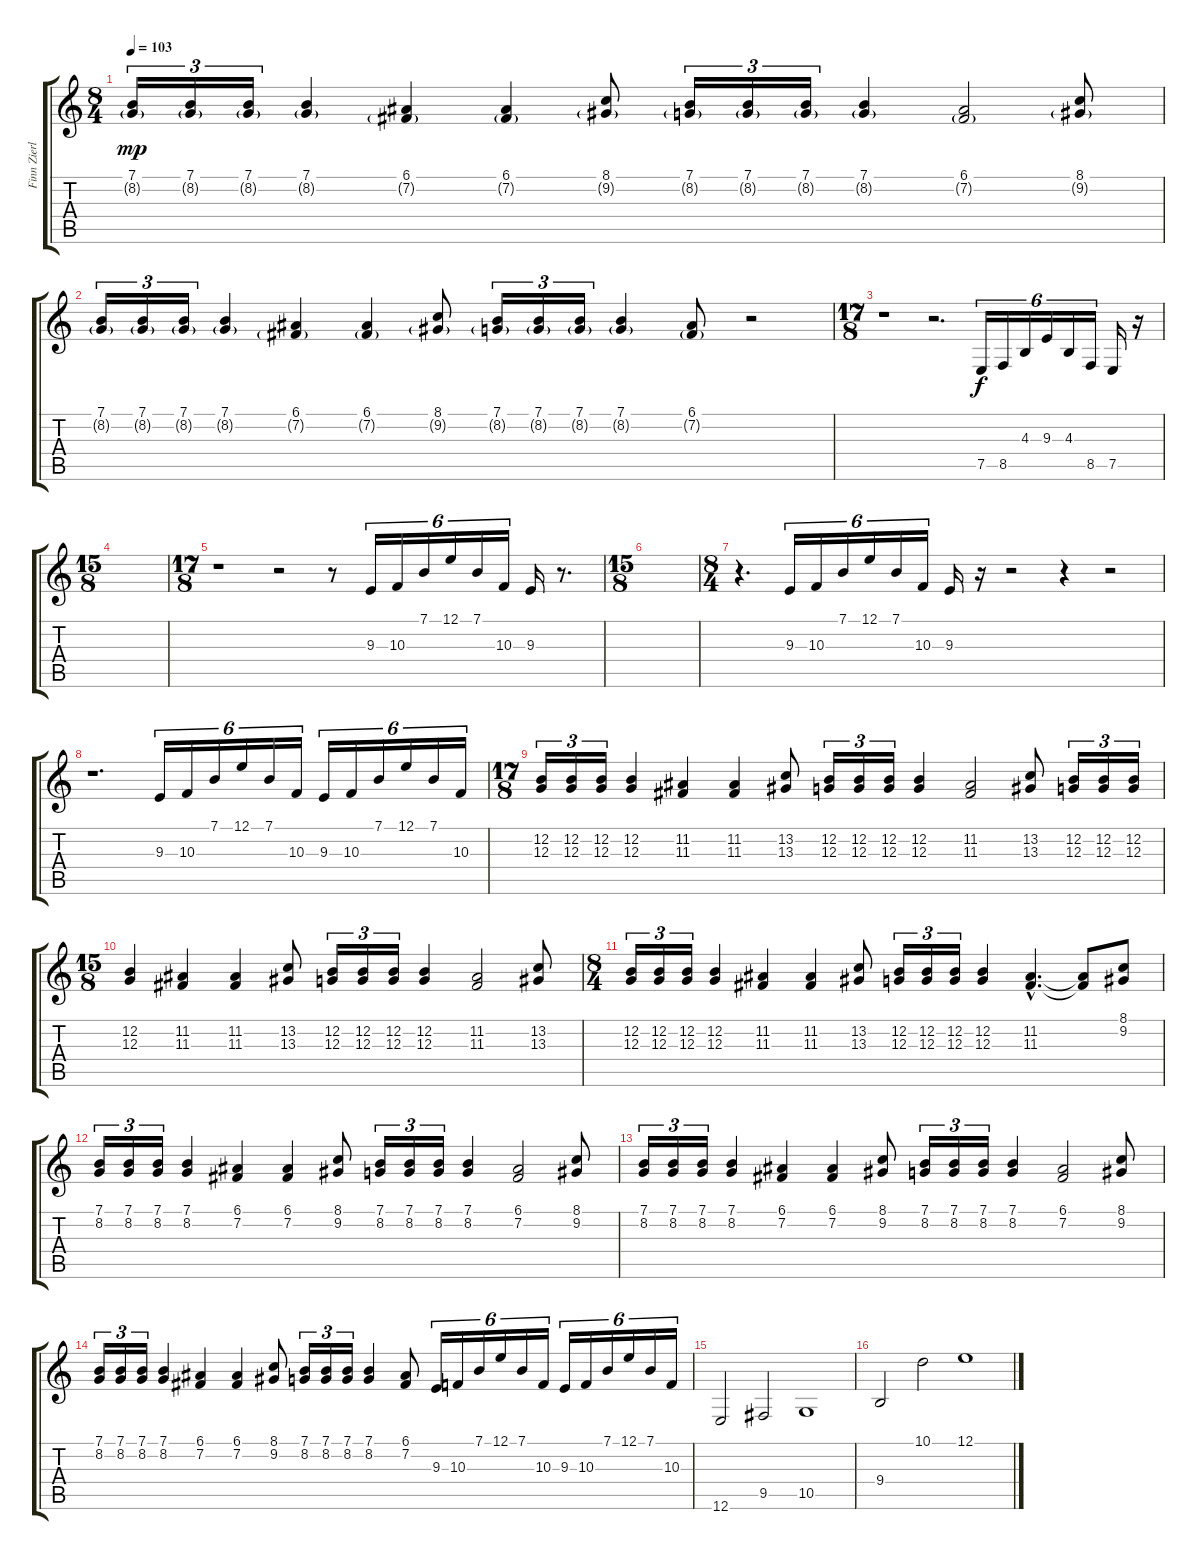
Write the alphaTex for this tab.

\track ("Finn Zierler - keyboards  " "Finn Zierl") {instrument celesta}
\staff {score tabs}
\tuning (E4 B3 G3 D3 A2 E2) {hide}
\ts (8 4)
\tempo 103
\clef g2
\ks c
(7.1 8.2{g}).16{tu (3 2) dy mp instrument celesta} (7.1 8.2{g}).16{tu (3 2)} (7.1 8.2{g}).16{tu (3 2)} (7.1 8.2{g}).4 (6.1 7.2{g}).4 (6.1 7.2{g}).4 (8.1 9.2{g}).8 (7.1 8.2{g}).16{tu (3 2)} (7.1 8.2{g}).16{tu (3 2)} (7.1 8.2{g}).16{tu (3 2)} (7.1 8.2{g}).4 (6.1 7.2{g}).2 (8.1 9.2{g}).8 |
(7.1 8.2{g}).16{tu (3 2)} (7.1 8.2{g}).16{tu (3 2)} (7.1 8.2{g}).16{tu (3 2)} (7.1 8.2{g}).4 (6.1 7.2{g}).4 (6.1 7.2{g}).4 (8.1 9.2{g}).8 (7.1 8.2{g}).16{tu (3 2)} (7.1 8.2{g}).16{tu (3 2)} (7.1 8.2{g}).16{tu (3 2)} (7.1 8.2{g}).4 (6.1 7.2{g}).8 r.2 |
\ts (17 8)
r.1{volume 7 instrument lead2sawtooth} r.2{d} 7.5.16{tu (6 4) dy f} 8.5.16{tu (6 4)} 4.3.16{tu (6 4)} 9.3.16{tu (6 4)} 4.3.16{tu (6 4)} 8.5.16{tu (6 4)} 7.5.16 r.16 |
\ts (15 8)
|
\ts (17 8)
r.1 r.2 r.8 9.3.16{tu (6 4)} 10.3.16{tu (6 4)} 7.1.16{tu (6 4)} 12.1.16{tu (6 4)} 7.1.16{tu (6 4)} 10.3.16{tu (6 4)} 9.3.16 r.8{d} |
\ts (15 8)
|
\ts (8 4)
r.4{d} 9.3.16{tu (6 4)} 10.3.16{tu (6 4)} 7.1.16{tu (6 4)} 12.1.16{tu (6 4)} 7.1.16{tu (6 4)} 10.3.16{tu (6 4)} 9.3.16 r.16 r.2 r.4 r.2 |
r.1{d} 9.3.16{tu (6 4)} 10.3.16{tu (6 4)} 7.1.16{tu (6 4)} 12.1.16{tu (6 4)} 7.1.16{tu (6 4)} 10.3.16{tu (6 4)} 9.3.16{tu (6 4)} 10.3.16{tu (6 4)} 7.1.16{tu (6 4)} 12.1.16{tu (6 4)} 7.1.16{tu (6 4)} 10.3.16{tu (6 4)} |
\ts (17 8)
(12.2 12.3).16{tu (3 2) volume 8 instrument celesta} (12.2 12.3).16{tu (3 2)} (12.2 12.3).16{tu (3 2)} (12.2 12.3).4 (11.2 11.3).4 (11.2 11.3).4 (13.2 13.3).8 (12.2 12.3).16{tu (3 2)} (12.2 12.3).16{tu (3 2)} (12.2 12.3).16{tu (3 2)} (12.2 12.3).4 (11.2 11.3).2 (13.2 13.3).8 (12.2 12.3).16{tu (3 2)} (12.2 12.3).16{tu (3 2)} (12.2 12.3).16{tu (3 2)} |
\ts (15 8)
(12.2 12.3).4 (11.2 11.3).4 (11.2 11.3).4 (13.2 13.3).8 (12.2 12.3).16{tu (3 2)} (12.2 12.3).16{tu (3 2)} (12.2 12.3).16{tu (3 2)} (12.2 12.3).4 (11.2 11.3).2 (13.2 13.3).8 |
\ts (8 4)
(12.2 12.3).16{tu (3 2)} (12.2 12.3).16{tu (3 2)} (12.2 12.3).16{tu (3 2)} (12.2 12.3).4 (11.2 11.3).4 (11.2 11.3).4 (13.2 13.3).8 (12.2 12.3).16{tu (3 2)} (12.2 12.3).16{tu (3 2)} (12.2 12.3).16{tu (3 2)} (12.2 12.3).4 (11.2{hac} 11.3{hac}).4{d} (11.2{t} 11.3{t}).8 (8.1 9.2).8 |
(7.1 8.2).16{tu (3 2)} (7.1 8.2).16{tu (3 2)} (7.1 8.2).16{tu (3 2)} (7.1 8.2).4 (6.1 7.2).4 (6.1 7.2).4 (8.1 9.2).8 (7.1 8.2).16{tu (3 2)} (7.1 8.2).16{tu (3 2)} (7.1 8.2).16{tu (3 2)} (7.1 8.2).4 (6.1 7.2).2 (8.1 9.2).8 |
(7.1 8.2).16{tu (3 2)} (7.1 8.2).16{tu (3 2)} (7.1 8.2).16{tu (3 2)} (7.1 8.2).4 (6.1 7.2).4 (6.1 7.2).4 (8.1 9.2).8 (7.1 8.2).16{tu (3 2)} (7.1 8.2).16{tu (3 2)} (7.1 8.2).16{tu (3 2)} (7.1 8.2).4 (6.1 7.2).2 (8.1 9.2).8 |
(7.1 8.2).16{tu (3 2)} (7.1 8.2).16{tu (3 2)} (7.1 8.2).16{tu (3 2)} (7.1 8.2).4 (6.1 7.2).4 (6.1 7.2).4 (8.1 9.2).8 (7.1 8.2).16{tu (3 2)} (7.1 8.2).16{tu (3 2)} (7.1 8.2).16{tu (3 2)} (7.1 8.2).4 (6.1 7.2).8 9.3.16{tu (6 4) volume 7 instrument lead2sawtooth} 10.3.16{tu (6 4)} 7.1.16{tu (6 4)} 12.1.16{tu (6 4)} 7.1.16{tu (6 4)} 10.3.16{tu (6 4)} 9.3.16{tu (6 4)} 10.3.16{tu (6 4)} 7.1.16{tu (6 4)} 12.1.16{tu (6 4)} 7.1.16{tu (6 4)} 10.3.16{tu (6 4)} |
12.6.2{volume 7 instrument synthstrings1} 9.5.2 10.5.1 |
9.4.2 10.1.2 12.1.1
